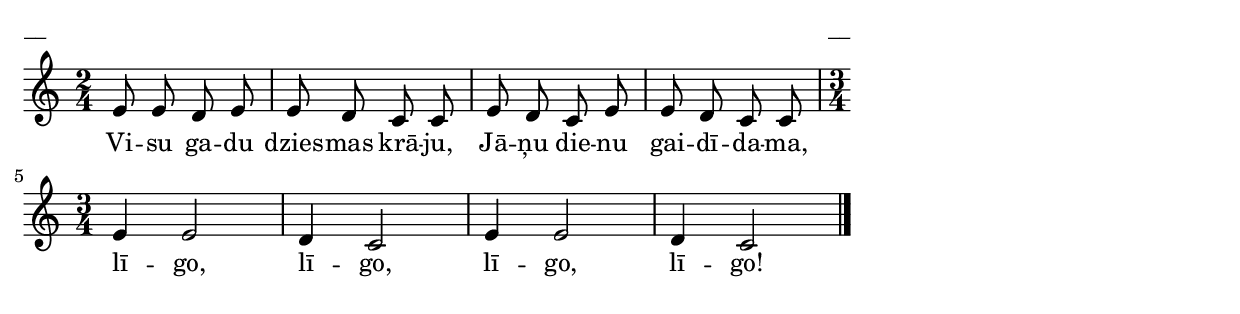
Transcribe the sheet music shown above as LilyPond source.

\version "2.13.16"
%\header {
%    title = "Visu gadu dziesmas krāju",AA lapas, Jāņi
%}
\paper {
line-width = 14\cm
left-margin = 0.4\cm
between-system-padding = 0.1\cm
between-system-space = 0.1\cm
}
\layout {
indent = #0
ragged-last = ##f
}

voiceA = \relative c' {
\clef "treble"
\key c \major
\time 2/4
e8 e d e |
e8 d c c |
e8 d c e |
e8 d c c |
\time 3/4
e4 e2 |
d4 c2 |
e4 e2 |
d4 c2 |
\bar "|."
} 

lyricA = \lyricmode {
Vi -- su ga -- du dzies -- mas krā -- ju, Jā -- ņu die -- nu gai -- dī -- da -- ma, lī -- go, lī -- go, lī -- go, lī -- go! 
} 

fullScore = <<
\new Staff {
<<
\new Voice = "voiceA" { \oneVoice \autoBeamOff \voiceA }
\lyricsto "voiceA" \new Lyrics \lyricA
>>
}
>>

\score {
\fullScore
\header { piece = "__" opus = "__" }
}
\markup { \with-color #(x11-color 'white) \sans \smaller "__" }
\score {
\unfoldRepeats
\fullScore
\midi {
\context { \Staff \remove "Staff_performer" }
\context { \Voice \consists "Staff_performer" }
}
}


